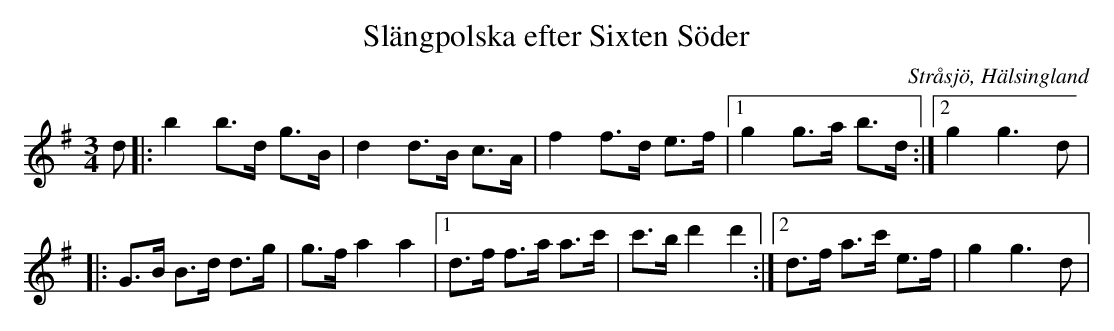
X:1
T:Slängpolska efter Sixten Söder
O:Stråsjö, Hälsingland
M:3/4
L:1/8
K:G
d|:b2 b>d g>B|d2 d>B c>A|f2 f>d e>f|1 g2 g>a b>d :|2 g2 g3d|
|:G>B B>d d>g|g>f a2 a2|1 d>f f>a a>c'|c'>b d'2 d'2:|2 d>f a>c' e>f|g2 g3d|
